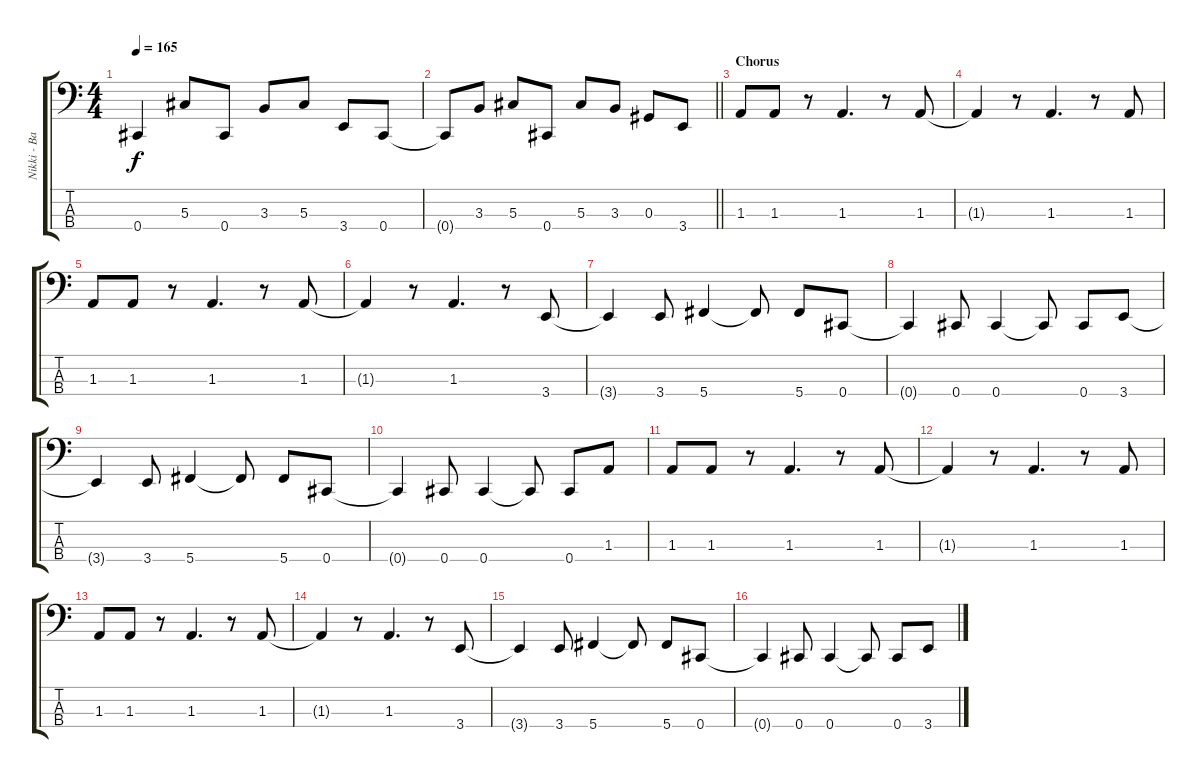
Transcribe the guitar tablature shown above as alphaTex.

\track ("Nikki - Bass" "Nikki - Ba") {instrument electricbassfinger}
\staff {score tabs}
\tuning (Gb2 Db2 Ab1 Db1) {hide}
\ts (4 4)
\tempo 165
\clef f4
\ks c
0.4.4{dy f} 5.3.8 0.4.8 3.3.8 5.3.8 3.4.8 0.4.8 |
\barLineRight lightlight
0.4{t}.8 3.3.8 5.3.8 0.4.8 5.3.8 3.3.8 0.3.8 3.4.8 |
\section ("" "Chorus")
1.3.8 1.3.8 r.8 1.3.4{d} r.8 1.3.8 |
1.3{t}.4 r.8 1.3.4{d} r.8 1.3.8 |
1.3.8 1.3.8 r.8 1.3.4{d} r.8 1.3.8 |
1.3{t}.4 r.8 1.3.4{d} r.8 3.4.8 |
3.4{t}.4 3.4.8 5.4.4 5.4{t}.8 5.4.8 0.4.8 |
0.4{t}.4 0.4.8 0.4.4 0.4{t}.8 0.4.8 3.4.8 |
3.4{t}.4 3.4.8 5.4.4 5.4{t}.8 5.4.8 0.4.8 |
0.4{t}.4 0.4.8 0.4.4 0.4{t}.8 0.4.8 1.3.8 |
1.3.8 1.3.8 r.8 1.3.4{d} r.8 1.3.8 |
1.3{t}.4 r.8 1.3.4{d} r.8 1.3.8 |
1.3.8 1.3.8 r.8 1.3.4{d} r.8 1.3.8 |
1.3{t}.4 r.8 1.3.4{d} r.8 3.4.8 |
3.4{t}.4 3.4.8 5.4.4 5.4{t}.8 5.4.8 0.4.8 |
0.4{t}.4 0.4.8 0.4.4 0.4{t}.8 0.4.8 3.4.8
